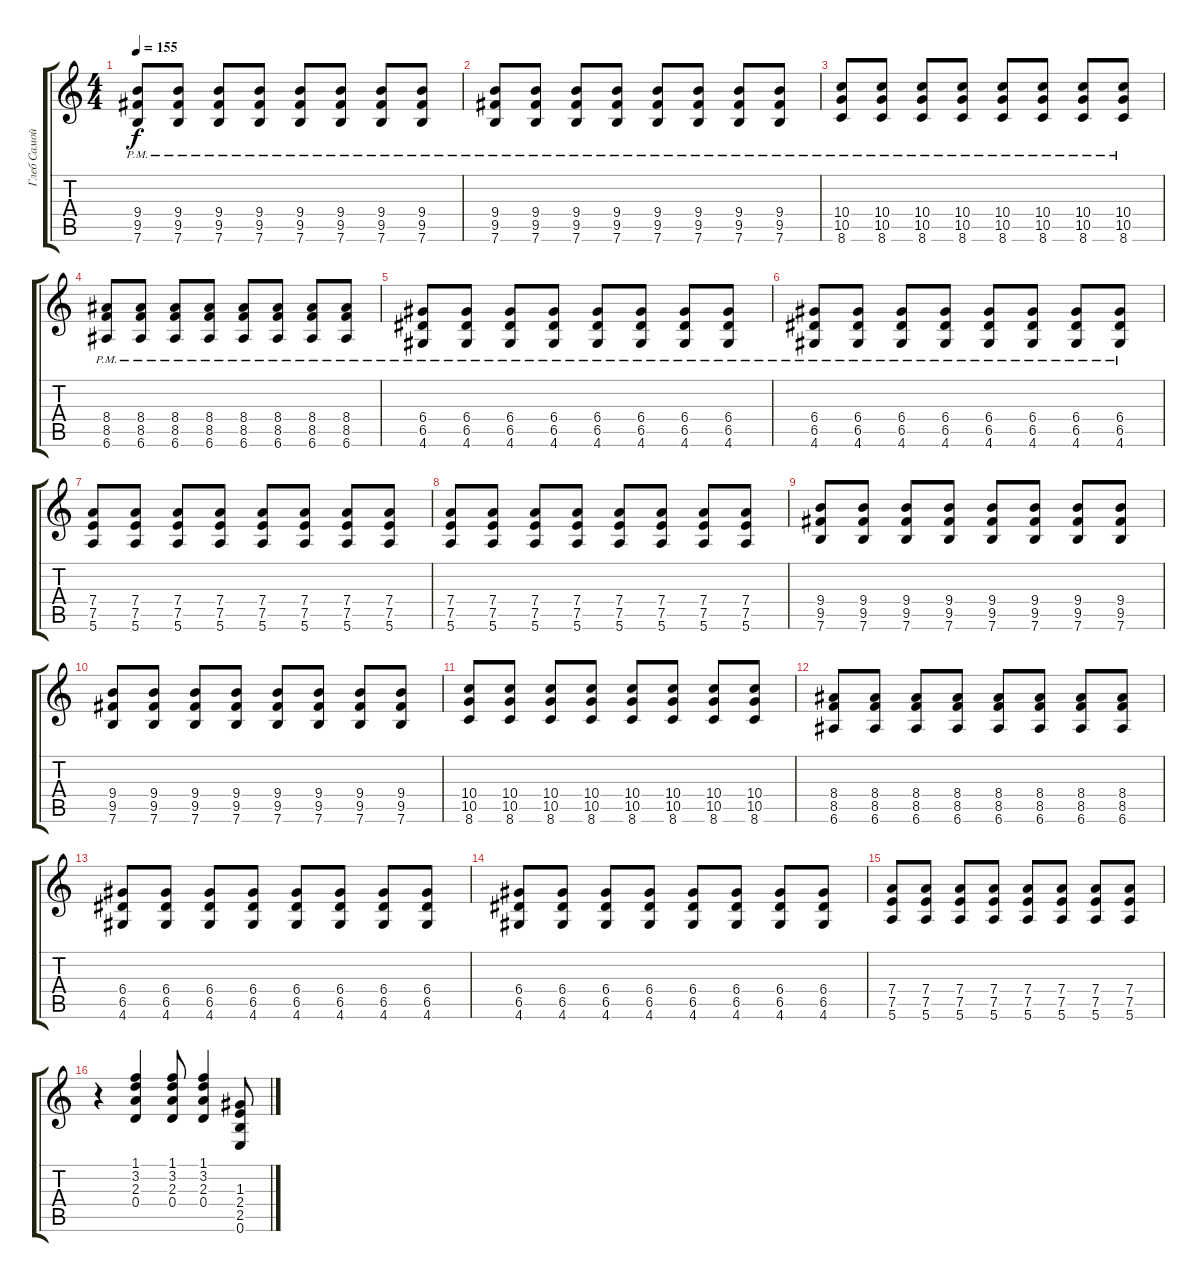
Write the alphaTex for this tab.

\track ("Глеб Самойлов (Gibson)" "Глеб Самой") {instrument electricguitarjazz}
\staff {score tabs}
\tuning (E4 B3 G3 D3 A2 E2) {hide}
\ts (4 4)
\tempo 155
\clef g2
\ks c
(9.4{pm} 9.5{pm} 7.6{pm}).8{dy f} (9.4{pm} 9.5{pm} 7.6{pm}).8 (9.4{pm} 9.5{pm} 7.6{pm}).8 (9.4{pm} 9.5{pm} 7.6{pm}).8 (9.4{pm} 9.5{pm} 7.6{pm}).8 (9.4{pm} 9.5{pm} 7.6{pm}).8 (9.4{pm} 9.5{pm} 7.6{pm}).8 (9.4{pm} 9.5{pm} 7.6{pm}).8 |
(9.4{pm} 9.5{pm} 7.6{pm}).8 (9.4{pm} 9.5{pm} 7.6{pm}).8 (9.4{pm} 9.5{pm} 7.6{pm}).8 (9.4{pm} 9.5{pm} 7.6{pm}).8 (9.4{pm} 9.5{pm} 7.6{pm}).8 (9.4{pm} 9.5{pm} 7.6{pm}).8 (9.4{pm} 9.5{pm} 7.6{pm}).8 (9.4{pm} 9.5{pm} 7.6{pm}).8 |
(10.4{pm} 10.5{pm} 8.6{pm}).8 (10.4{pm} 10.5{pm} 8.6{pm}).8 (10.4{pm} 10.5{pm} 8.6{pm}).8 (10.4{pm} 10.5{pm} 8.6{pm}).8 (10.4{pm} 10.5{pm} 8.6{pm}).8 (10.4{pm} 10.5{pm} 8.6{pm}).8 (10.4{pm} 10.5{pm} 8.6{pm}).8 (10.4{pm} 10.5{pm} 8.6{pm}).8 |
(8.4{pm} 8.5{pm} 6.6{pm}).8 (8.4{pm} 8.5{pm} 6.6{pm}).8 (8.4{pm} 8.5{pm} 6.6{pm}).8 (8.4{pm} 8.5{pm} 6.6{pm}).8 (8.4{pm} 8.5{pm} 6.6{pm}).8 (8.4{pm} 8.5{pm} 6.6{pm}).8 (8.4{pm} 8.5{pm} 6.6{pm}).8 (8.4{pm} 8.5{pm} 6.6{pm}).8 |
(6.4{pm} 6.5{pm} 4.6{pm}).8 (6.4{pm} 6.5{pm} 4.6{pm}).8 (6.4{pm} 6.5{pm} 4.6{pm}).8 (6.4{pm} 6.5{pm} 4.6{pm}).8 (6.4{pm} 6.5{pm} 4.6{pm}).8 (6.4{pm} 6.5{pm} 4.6{pm}).8 (6.4{pm} 6.5{pm} 4.6{pm}).8 (6.4{pm} 6.5{pm} 4.6{pm}).8 |
(6.4{pm} 6.5{pm} 4.6{pm}).8 (6.4{pm} 6.5{pm} 4.6{pm}).8 (6.4{pm} 6.5{pm} 4.6{pm}).8 (6.4{pm} 6.5{pm} 4.6{pm}).8 (6.4{pm} 6.5{pm} 4.6{pm}).8 (6.4{pm} 6.5{pm} 4.6{pm}).8 (6.4{pm} 6.5{pm} 4.6{pm}).8 (6.4{pm} 6.5{pm} 4.6{pm}).8 |
(7.4 7.5 5.6).8 (7.4 7.5 5.6).8 (7.4 7.5 5.6).8 (7.4 7.5 5.6).8 (7.4 7.5 5.6).8 (7.4 7.5 5.6).8 (7.4 7.5 5.6).8 (7.4 7.5 5.6).8 |
(7.4 7.5 5.6).8 (7.4 7.5 5.6).8 (7.4 7.5 5.6).8 (7.4 7.5 5.6).8 (7.4 7.5 5.6).8 (7.4 7.5 5.6).8 (7.4 7.5 5.6).8 (7.4 7.5 5.6).8 |
(9.4 9.5 7.6).8 (9.4 9.5 7.6).8 (9.4 9.5 7.6).8 (9.4 9.5 7.6).8 (9.4 9.5 7.6).8 (9.4 9.5 7.6).8 (9.4 9.5 7.6).8 (9.4 9.5 7.6).8 |
(9.4 9.5 7.6).8 (9.4 9.5 7.6).8 (9.4 9.5 7.6).8 (9.4 9.5 7.6).8 (9.4 9.5 7.6).8 (9.4 9.5 7.6).8 (9.4 9.5 7.6).8 (9.4 9.5 7.6).8 |
(10.4 10.5 8.6).8 (10.4 10.5 8.6).8 (10.4 10.5 8.6).8 (10.4 10.5 8.6).8 (10.4 10.5 8.6).8 (10.4 10.5 8.6).8 (10.4 10.5 8.6).8 (10.4 10.5 8.6).8 |
(8.4 8.5 6.6).8 (8.4 8.5 6.6).8 (8.4 8.5 6.6).8 (8.4 8.5 6.6).8 (8.4 8.5 6.6).8 (8.4 8.5 6.6).8 (8.4 8.5 6.6).8 (8.4 8.5 6.6).8 |
(6.4 6.5 4.6).8 (6.4 6.5 4.6).8 (6.4 6.5 4.6).8 (6.4 6.5 4.6).8 (6.4 6.5 4.6).8 (6.4 6.5 4.6).8 (6.4 6.5 4.6).8 (6.4 6.5 4.6).8 |
(6.4 6.5 4.6).8 (6.4 6.5 4.6).8 (6.4 6.5 4.6).8 (6.4 6.5 4.6).8 (6.4 6.5 4.6).8 (6.4 6.5 4.6).8 (6.4 6.5 4.6).8 (6.4 6.5 4.6).8 |
(7.4 7.5 5.6).8 (7.4 7.5 5.6).8 (7.4 7.5 5.6).8 (7.4 7.5 5.6).8 (7.4 7.5 5.6).8 (7.4 7.5 5.6).8 (7.4 7.5 5.6).8 (7.4 7.5 5.6).8 |
r.4 (1.1 3.2 2.3 0.4).4 (1.1 3.2 2.3 0.4).8 (1.1 3.2 2.3 0.4).4 (1.3 2.4 2.5 0.6).8
